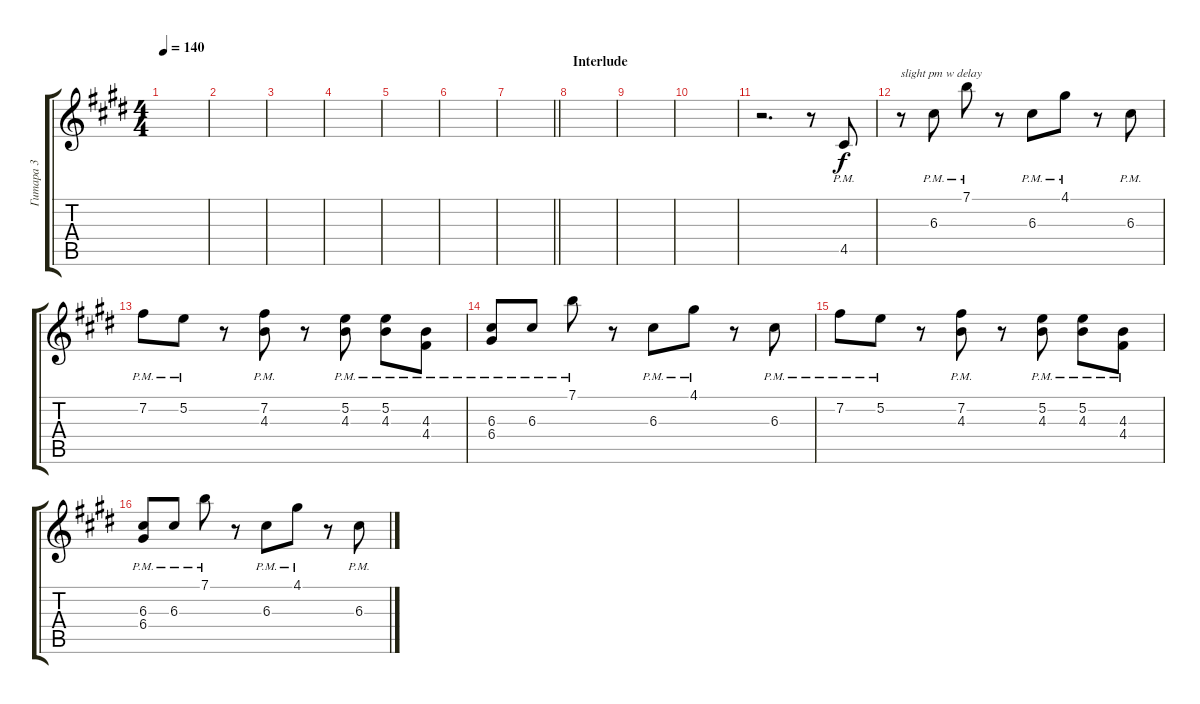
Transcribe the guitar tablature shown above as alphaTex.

\track ("Гитара 3" "Гитара 3") {instrument distortionguitar}
\staff {score tabs}
\tuning (E4 B3 G3 D3 A2 E2) {hide}
\ts (4 4)
\tempo 140
\clef g2
\ks c#minor
|
|
|
|
|
|
\barLineRight lightlight
|
\section ("" "Interlude")
|
|
|
r.2{d} r.8 4.5{pm}.8 |
r.8{txt "slight pm w delay"} 6.3{pm}.8 7.1{pm}.8 r.8 6.3{pm}.8 4.1{pm}.8 r.8 6.3{pm}.8 |
7.2{pm}.8 5.2{pm}.8 r.8 (7.2{pm} 4.3{pm}).8 r.8 (5.2{pm} 4.3{pm}).8 (5.2{pm} 4.3{pm}).8 (4.3{pm} 4.4{pm}).8 |
(6.3{pm} 6.4{pm}).8 6.3{pm}.8 7.1{pm}.8 r.8 6.3{pm}.8 4.1{pm}.8 r.8 6.3{pm}.8 |
7.2{pm}.8 5.2{pm}.8 r.8 (7.2{pm} 4.3{pm}).8 r.8 (5.2{pm} 4.3{pm}).8 (5.2{pm} 4.3{pm}).8 (4.3{pm} 4.4{pm}).8 |
(6.3{pm} 6.4{pm}).8 6.3{pm}.8 7.1{pm}.8 r.8 6.3{pm}.8 4.1{pm}.8 r.8 6.3{pm}.8
